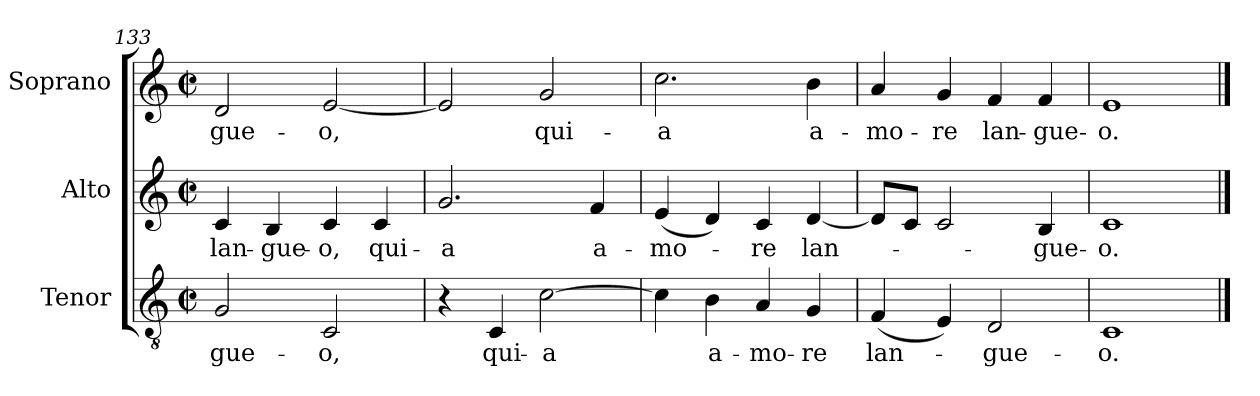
**kern	**text	**kern	**text	**kern	**text
*part3	*part3	*part2	*part2	*part1	*part1
*staff3	*staff3	*staff2	*staff2	*staff1	*staff1
*I"Tenor	*	*I"Alto	*	*I"Soprano	*
*I'T.	*	*I'A.	*	*I'S.	*
*clefGv2	*	*clefG2	*	*clefG2	*
*ITrd7c12	*	*	*	*	*
*k[]	*	*k[]	*	*k[]	*
*C:	*	*C:	*	*C:	*
*M2/2	*	*M2/2	*	*M2/2	*
*met(c|)	*	*met(c|)	*	*met(c|)	*
=133	=133	=133	=133	=133	=133
!	!LO:LY:b:color=#000000	!	!	!	!
!	!	!	!LO:LY:b:color=#000000	!	!
!	!	!	!	!	!LO:LY:b:color=#000000
2GGi/	-gue-	4ci/	lan-	2di/	-gue-
!	!	!	!LO:LY:b:color=#000000	!	!
.	.	4Bi/	-gue-	.	.
!	!LO:LY:b:color=#000000	!	!	!	!
!	!	!	!LO:LY:b:color=#000000	!	!
!	!	!	!	!	!LO:LY:b:color=#000000
2CCi/	-o,	4ci/	-o,	[2ei/	-o,
!	!	!	!LO:LY:b:color=#000000	!	!
.	.	4ci/	qui-	.	.
=134	=134	=134	=134	=134	=134
!	!	!	!LO:LY:b:color=#000000	!	!
4r	.	2.gi/	-a	2ei/]	.
!	!LO:LY:b:color=#000000	!	!	!	!
4CCi/	qui-	.	.	.	.
!	!LO:LY:b:color=#000000	!	!	!	!
!	!	!	!	!	!LO:LY:b:color=#000000
[2Ci\	-a	.	.	2gi/	qui-
!	!	!	!LO:LY:b:color=#000000	!	!
.	.	4fi/	a-	.	.
=135	=135	=135	=135	=135	=135
!	!	!	!LO:LY:b:color=#000000	!	!
!	!	!	!	!	!LO:LY:b:color=#000000
4Ci\]	.	(4ei/	-mo-	2.cci\	-a
!	!LO:LY:b:color=#000000	!	!	!	!
4BBi\	a-	4di/)	.	.	.
!	!LO:LY:b:color=#000000	!	!	!	!
!	!	!	!LO:LY:b:color=#000000	!	!
4AAi/	-mo-	4ci/	-re	.	.
!	!LO:LY:b:color=#000000	!	!	!	!
!	!	!	!LO:LY:b:color=#000000	!	!
!	!	!	!	!	!LO:LY:b:color=#000000
4GGi/	-re	[4di/	lan-	4bi\	a-
=136	=136	=136	=136	=136	=136
!	!LO:LY:b:color=#000000	!	!	!	!
!	!	!	!	!	!LO:LY:b:color=#000000
(4FFi/	lan-	8di/L]	.	4ai/	-mo-
.	.	8ci/J	.	.	.
!	!	!	!	!	!LO:LY:b:color=#000000
4EEi/)	.	2ci/	.	4gi/	-re
!	!LO:LY:b:color=#000000	!	!	!	!
!	!	!	!	!	!LO:LY:b:color=#000000
2DDi/	-gue-	.	.	4fi/	lan-
!	!	!	!LO:LY:b:color=#000000	!	!
!	!	!	!	!	!LO:LY:b:color=#000000
.	.	4Bi/	-gue-	4fi/	-gue-
=137	=137	=137	=137	=137	=137
!	!LO:LY:b:color=#000000	!	!	!	!
!	!	!	!LO:LY:b:color=#000000	!	!
!	!	!	!	!	!LO:LY:b:color=#000000
1CCi	-o.	1ci	-o.	1ei	-o.
==	==	==	==	==	==
*-	*-	*-	*-	*-	*-
